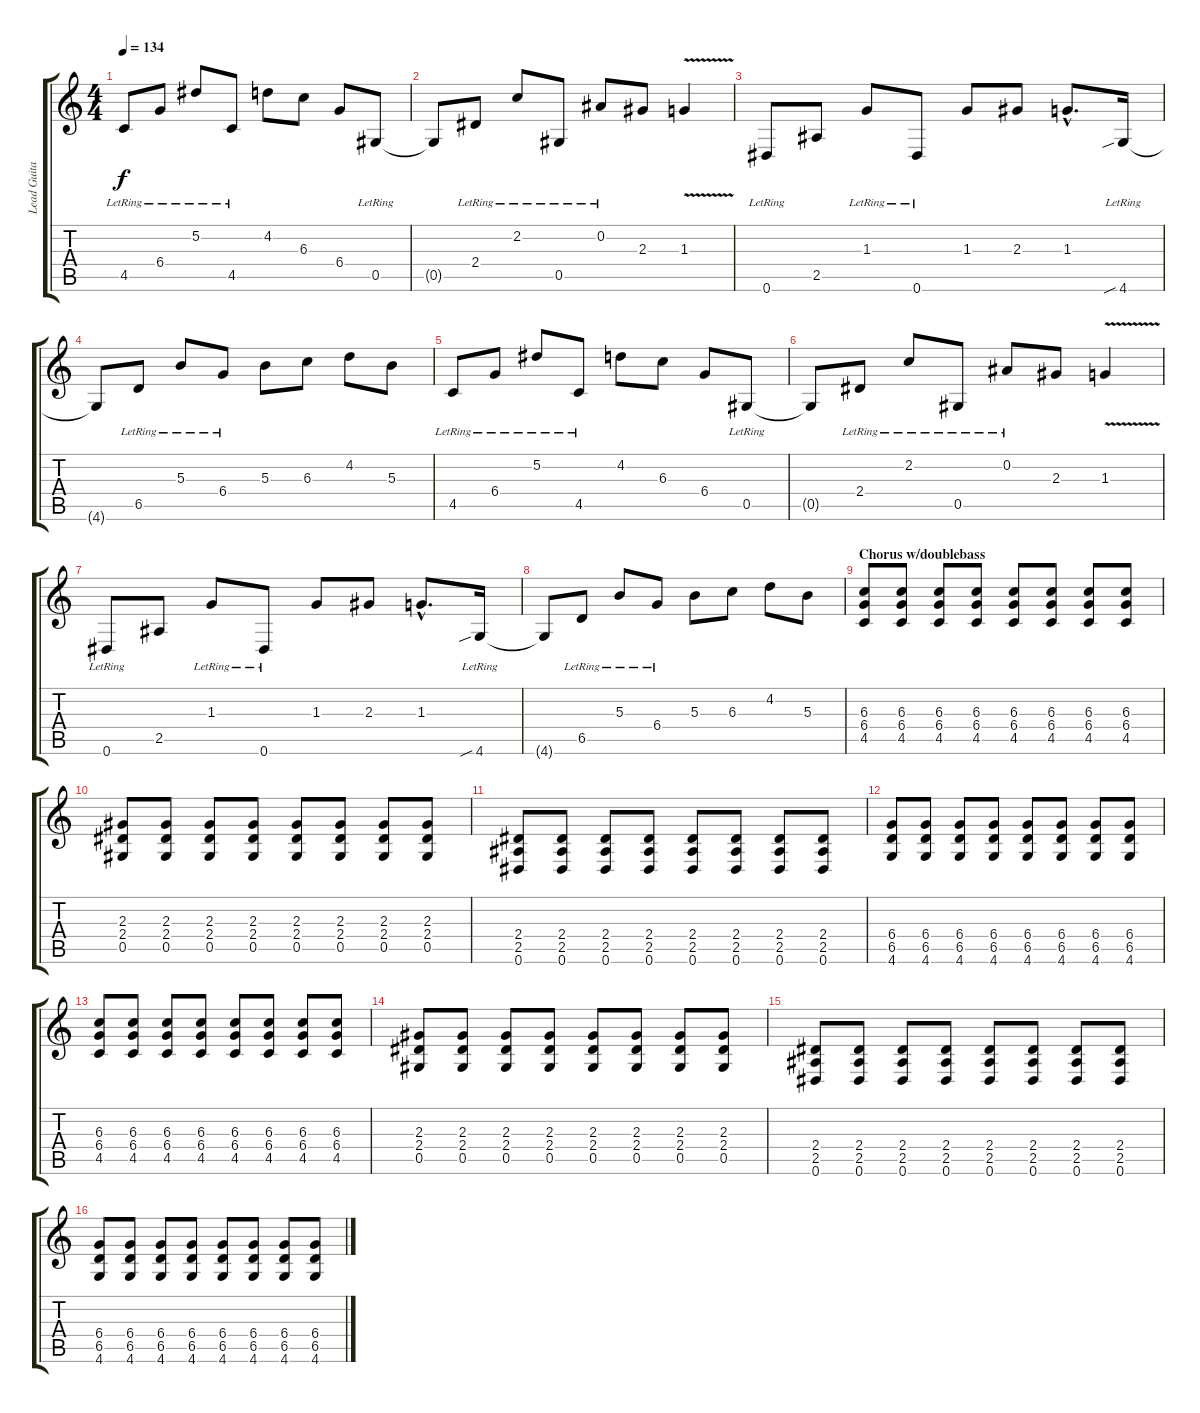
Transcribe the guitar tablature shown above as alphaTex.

\track ("Lead Guitar" "Lead Guita") {instrument overdrivenguitar}
\staff {score tabs}
\tuning (Eb4 Bb3 Gb3 Db3 Ab2 Eb2) {hide}
\ts (4 4)
\section ("" "")
\tempo 134
\clef g2
\ks c
4.5{lr}.8{dy f volume 13} 6.4{lr}.8 5.2{lr}.8 4.5{lr}.8 4.2.8 6.3.8 6.4.8 0.5{lr}.8 |
0.5{t}.8 2.4{lr}.8 2.2{lr}.8 0.5{lr}.8 0.2{lr}.8 2.3.8 1.3{v}.4 |
0.6{lr}.8 2.5.8 1.3{lr}.8 0.6{lr}.8 1.3.8 2.3.8 1.3{hac}.8{d} 4.6{sib lr}.16 |
4.6{t}.8 6.5{lr}.8 5.3{lr}.8 6.4{lr}.8 5.3.8 6.3.8 4.2.8 5.3.8 |
4.5{lr}.8 6.4{lr}.8 5.2{lr}.8 4.5{lr}.8 4.2.8 6.3.8 6.4.8 0.5{lr}.8 |
0.5{t}.8 2.4{lr}.8 2.2{lr}.8 0.5{lr}.8 0.2{lr}.8 2.3.8 1.3{v}.4 |
0.6{lr}.8 2.5.8 1.3{lr}.8 0.6{lr}.8 1.3.8 2.3.8 1.3{hac}.8{d} 4.6{sib lr}.16 |
4.6{t}.8 6.5{lr}.8 5.3{lr}.8 6.4{lr}.8 5.3.8 6.3.8 4.2.8 5.3.8 |
\section ("" "Chorus w/doublebass")
(6.3 6.4 4.5).8{volume 11} (6.3 6.4 4.5).8 (6.3 6.4 4.5).8 (6.3 6.4 4.5).8 (6.3 6.4 4.5).8 (6.3 6.4 4.5).8 (6.3 6.4 4.5).8 (6.3 6.4 4.5).8 |
(2.3 2.4 0.5).8 (2.3 2.4 0.5).8 (2.3 2.4 0.5).8 (2.3 2.4 0.5).8 (2.3 2.4 0.5).8 (2.3 2.4 0.5).8 (2.3 2.4 0.5).8 (2.3 2.4 0.5).8 |
(2.4 2.5 0.6).8 (2.4 2.5 0.6).8 (2.4 2.5 0.6).8 (2.4 2.5 0.6).8 (2.4 2.5 0.6).8 (2.4 2.5 0.6).8 (2.4 2.5 0.6).8 (2.4 2.5 0.6).8 |
(6.4 6.5 4.6).8 (6.4 6.5 4.6).8 (6.4 6.5 4.6).8 (6.4 6.5 4.6).8 (6.4 6.5 4.6).8 (6.4 6.5 4.6).8 (6.4 6.5 4.6).8 (6.4 6.5 4.6).8 |
(6.3 6.4 4.5).8 (6.3 6.4 4.5).8 (6.3 6.4 4.5).8 (6.3 6.4 4.5).8 (6.3 6.4 4.5).8 (6.3 6.4 4.5).8 (6.3 6.4 4.5).8 (6.3 6.4 4.5).8 |
(2.3 2.4 0.5).8 (2.3 2.4 0.5).8 (2.3 2.4 0.5).8 (2.3 2.4 0.5).8 (2.3 2.4 0.5).8 (2.3 2.4 0.5).8 (2.3 2.4 0.5).8 (2.3 2.4 0.5).8 |
(2.4 2.5 0.6).8 (2.4 2.5 0.6).8 (2.4 2.5 0.6).8 (2.4 2.5 0.6).8 (2.4 2.5 0.6).8 (2.4 2.5 0.6).8 (2.4 2.5 0.6).8 (2.4 2.5 0.6).8 |
(6.4 6.5 4.6).8 (6.4 6.5 4.6).8 (6.4 6.5 4.6).8 (6.4 6.5 4.6).8 (6.4 6.5 4.6).8 (6.4 6.5 4.6).8 (6.4 6.5 4.6).8 (6.4 6.5 4.6).8
